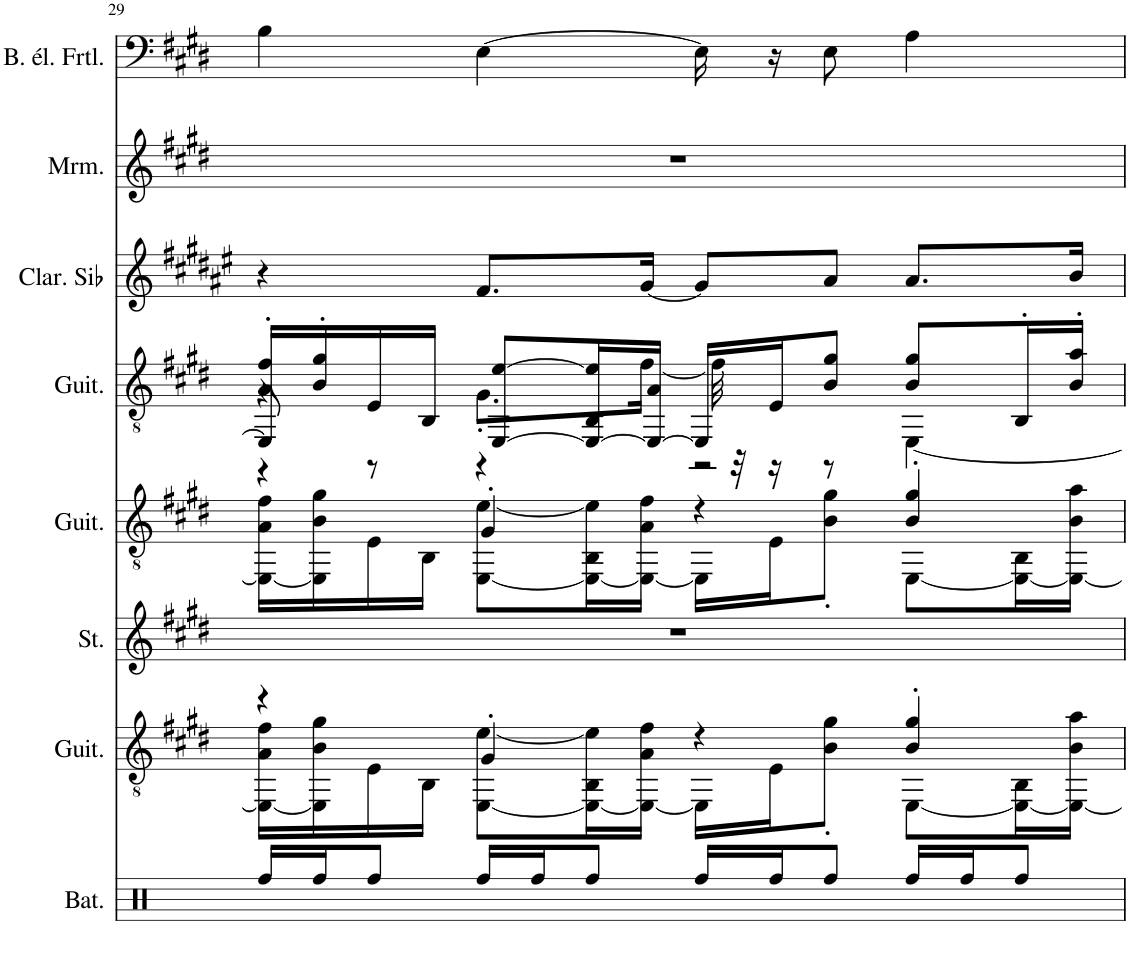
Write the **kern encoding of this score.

**kern	**kern	**kern	**kern	**kern	**kern	**kern	**kern
*part8	*part7	*part6	*part5	*part4	*part3	*part2	*part1
*staff8	*staff7	*staff6	*staff5	*staff4	*staff3	*staff2	*staff1
*I"Batterie, Drums	*I"Guitare acoustique, Acoustic Guitar (steel)	*I"Cordes, String Ensemble 1	*I"Guitare classique, Acoustic Guitar (nylon)	*I"Guitare acoustique, Electric Guitar (jazz)	*I"Clarinette en Sib	*I"Marimba (Double portée), Marimba	*I"Basse électrique fretless, Fretless Bass
*I'Bat.	*I'Guit.	*I'St.	*I'Guit.	*I'Guit.	*I'Clar. Sib	*I'Mrm.	*I'B. él. Frtl.
!!LO:PB:g=z
*clefX	*clefGv2	*clefG2	*clefGv2	*clefGv2	*clefG2	*clefG2	*clefF4
*	*	*	*	*	*Trd1c2	*	*Trd7c12
*k[]	*k[f#c#g#d#]	*k[f#c#g#d#]	*k[f#c#g#d#]	*k[f#c#g#d#]	*k[f#c#g#d#a#e#]	*k[f#c#g#d#]	*k[f#c#g#d#]
*M4/4	*M4/4	*M4/4	*M4/4	*M4/4	*M4/4	*M4/4	*M4/4
=29	=29	=29	=29	=29	=29	=29	=29
*	*^	*	*^	*^	*	*	*
*	*	*	*	*	*	*	*^	*	*	*
16Rff/LL	4r	16EE\_ 16A\ 16f#\LL	1r	4r	16EE\_ 16A\ 16f#\LL	16A/' 16f#/'LL	4r	8EE/]	4r	1r	4B\
16Rff/J	.	16EE\] 16B\ 16g#\	.	.	16EE\] 16B\ 16g#\	16B/' 16g#/'	.	.	.	.	.
8Rff/J	.	16E\	.	.	16E\	16E/	.	8r	.	.	.
.	.	16BB\JJ	.	.	16BB\JJ	16BB/JJ	.	.	.	.	.
16Rff/LL	4G#'/	[8EE\ [8e\L	.	4G#'/	[8EE\ [8e\L	[8EE/ [8e/L	8.G#'\L	4r	8.f#/L	.	[4E\
16Rff/J	.	.	.	.	.	.	.	.	.	.	.
8Rff/J	.	16EE\_ 16BB\ 16e\]L	.	.	16EE\_ 16BB\ 16e\]L	16EE/_ 16BB/ 16e/]L	.	.	.	.	.
.	.	16EE\_ 16A\ 16f#\JJ	.	.	16EE\_ 16A\ 16f#\JJ	16EE/_ 16A/JJ	[16f#\Jk	.	[16g#/Jk	.	.
16Rff/LL	4r	16EE\LL]	.	4r	16EE\LL]	16EE/LL]	32f#\]	2r	8g#/L]	.	16E\]
.	.	.	.	.	.	.	32r	.	.	.	.
16Rff/J	.	16E\J	.	.	16E\J	16E/J	16r	.	.	.	16r
8Rff/J	.	8B\' 8g#\'J	.	.	8B\' 8g#\'J	8B/ 8g#/J	8r	.	8a#/J	.	8E\
16Rff/LL	4B/' 4g#/'	[8EE\L	.	4B/' 4g#/'	[8EE\L	8B/ 8g#/L	[4EE\	.	8.a#/L	.	4A\
16Rff/J	.	.	.	.	.	.	.	.	.	.	.
8Rff/J	.	16EE\_ 16BB\L	.	.	16EE\_ 16BB\L	16BB'/L	.	.	.	.	.
.	.	16EE\_ 16B\ 16a\JJ	.	.	16EE\_ 16B\ 16a\JJ	16B/' 16a/'JJ	.	.	16b/Jk	.	.
*	*	*	*	*v	*v	*	*	*	*	*	*
*	*v	*v	*	*	*v	*v	*v	*	*	*
=	=	=	=	=	=	=	=
*-	*-	*-	*-	*-	*-	*-	*-
